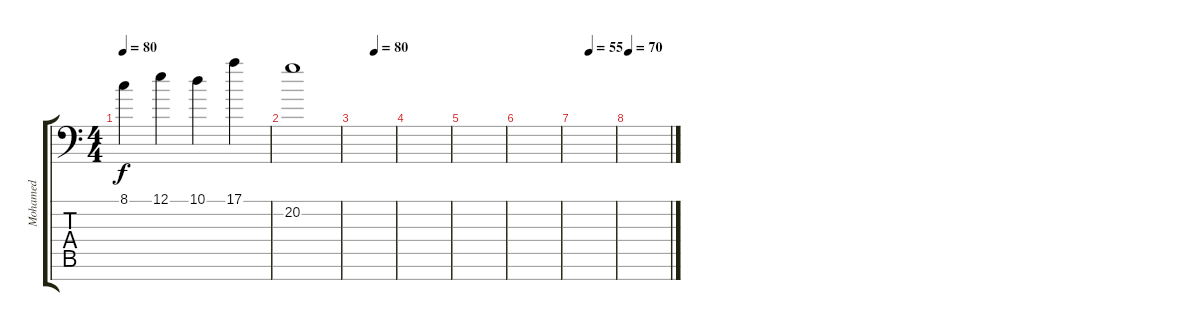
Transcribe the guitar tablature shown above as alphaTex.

\track ("Mohamed" "Mohamed") {instrument violin}
\staff {score tabs}
\tuning (E4 B3 G3 D3 A2 E2 C-1) {hide}
\ts (4 4)
\tempo 80
\clef f4
\ks c
8.1.4{dy f} 12.1.4 10.1.4 17.1.4 |
20.2.1 |
\tempo (80 0.5)
|
|
|
|
\tempo (55 0.375)
|
\tempo 70
